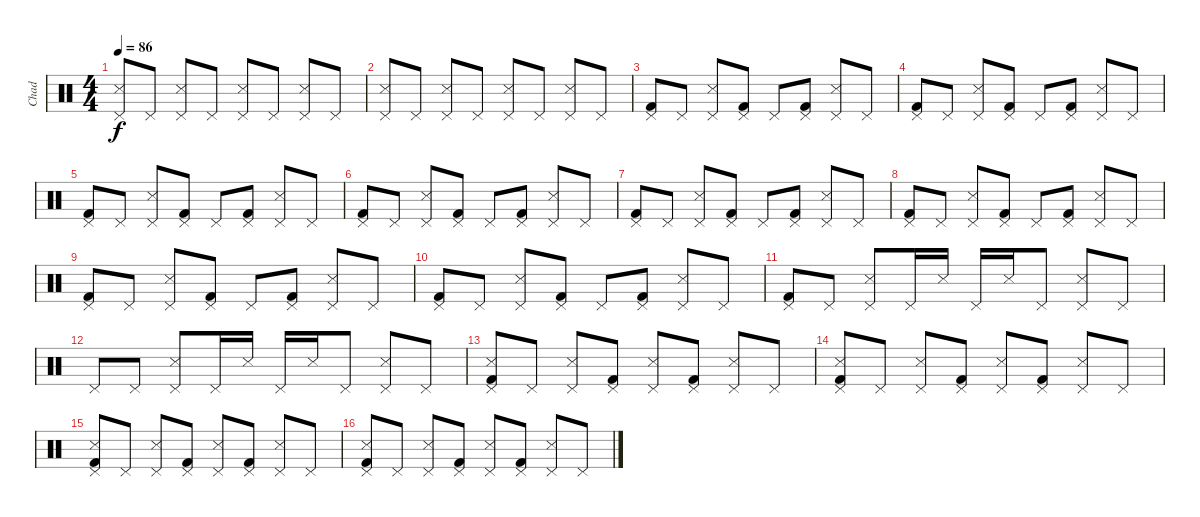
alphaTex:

\track ("Chad" "Chad") {instrument percussion}
\staff {score}
\articulation defaults
\ts (4 4)
\tempo 86
\clef neutral
\ks c
("Pedal Hi-Hat (hit)" "Metronome (hit)").8{dy f} "Pedal Hi-Hat (hit)".8 ("Pedal Hi-Hat (hit)" "Metronome (hit)").8 "Pedal Hi-Hat (hit)".8 ("Pedal Hi-Hat (hit)" "Metronome (hit)").8 "Pedal Hi-Hat (hit)".8 ("Pedal Hi-Hat (hit)" "Metronome (hit)").8 "Pedal Hi-Hat (hit)".8 |
("Pedal Hi-Hat (hit)" "Metronome (hit)").8 "Pedal Hi-Hat (hit)".8 ("Pedal Hi-Hat (hit)" "Metronome (hit)").8 "Pedal Hi-Hat (hit)".8 ("Pedal Hi-Hat (hit)" "Metronome (hit)").8 "Pedal Hi-Hat (hit)".8 ("Pedal Hi-Hat (hit)" "Metronome (hit)").8 "Pedal Hi-Hat (hit)".8 |
("Kick (hit) 2" "Pedal Hi-Hat (hit)").8 "Pedal Hi-Hat (hit)".8 ("Pedal Hi-Hat (hit)" "Metronome (hit)").8 ("Kick (hit) 2" "Pedal Hi-Hat (hit)").8 "Pedal Hi-Hat (hit)".8 ("Kick (hit) 2" "Pedal Hi-Hat (hit)").8 ("Pedal Hi-Hat (hit)" "Metronome (hit)").8 "Pedal Hi-Hat (hit)".8 |
("Kick (hit) 2" "Pedal Hi-Hat (hit)").8 "Pedal Hi-Hat (hit)".8 ("Pedal Hi-Hat (hit)" "Metronome (hit)").8 ("Kick (hit) 2" "Pedal Hi-Hat (hit)").8 "Pedal Hi-Hat (hit)".8 ("Kick (hit) 2" "Pedal Hi-Hat (hit)").8 ("Pedal Hi-Hat (hit)" "Metronome (hit)").8 "Pedal Hi-Hat (hit)".8 |
("Kick (hit) 2" "Pedal Hi-Hat (hit)").8 "Pedal Hi-Hat (hit)".8 ("Pedal Hi-Hat (hit)" "Metronome (hit)").8 ("Kick (hit) 2" "Pedal Hi-Hat (hit)").8 "Pedal Hi-Hat (hit)".8 ("Kick (hit) 2" "Pedal Hi-Hat (hit)").8 ("Pedal Hi-Hat (hit)" "Metronome (hit)").8 "Pedal Hi-Hat (hit)".8 |
("Kick (hit) 2" "Pedal Hi-Hat (hit)").8 "Pedal Hi-Hat (hit)".8 ("Pedal Hi-Hat (hit)" "Metronome (hit)").8 ("Kick (hit) 2" "Pedal Hi-Hat (hit)").8 "Pedal Hi-Hat (hit)".8 ("Kick (hit) 2" "Pedal Hi-Hat (hit)").8 ("Pedal Hi-Hat (hit)" "Metronome (hit)").8 "Pedal Hi-Hat (hit)".8 |
("Kick (hit) 2" "Pedal Hi-Hat (hit)").8 "Pedal Hi-Hat (hit)".8 ("Pedal Hi-Hat (hit)" "Metronome (hit)").8 ("Kick (hit) 2" "Pedal Hi-Hat (hit)").8 "Pedal Hi-Hat (hit)".8 ("Kick (hit) 2" "Pedal Hi-Hat (hit)").8 ("Pedal Hi-Hat (hit)" "Metronome (hit)").8 "Pedal Hi-Hat (hit)".8 |
("Kick (hit) 2" "Pedal Hi-Hat (hit)").8 "Pedal Hi-Hat (hit)".8 ("Pedal Hi-Hat (hit)" "Metronome (hit)").8 ("Kick (hit) 2" "Pedal Hi-Hat (hit)").8 "Pedal Hi-Hat (hit)".8 ("Kick (hit) 2" "Pedal Hi-Hat (hit)").8 ("Pedal Hi-Hat (hit)" "Metronome (hit)").8 "Pedal Hi-Hat (hit)".8 |
("Kick (hit) 2" "Pedal Hi-Hat (hit)").8 "Pedal Hi-Hat (hit)".8 ("Pedal Hi-Hat (hit)" "Metronome (hit)").8 ("Kick (hit) 2" "Pedal Hi-Hat (hit)").8 "Pedal Hi-Hat (hit)".8 ("Kick (hit) 2" "Pedal Hi-Hat (hit)").8 ("Pedal Hi-Hat (hit)" "Metronome (hit)").8 "Pedal Hi-Hat (hit)".8 |
("Kick (hit) 2" "Pedal Hi-Hat (hit)").8 "Pedal Hi-Hat (hit)".8 ("Pedal Hi-Hat (hit)" "Metronome (hit)").8 ("Kick (hit) 2" "Pedal Hi-Hat (hit)").8 "Pedal Hi-Hat (hit)".8 ("Kick (hit) 2" "Pedal Hi-Hat (hit)").8 ("Pedal Hi-Hat (hit)" "Metronome (hit)").8 "Pedal Hi-Hat (hit)".8 |
("Kick (hit) 2" "Pedal Hi-Hat (hit)").8 "Pedal Hi-Hat (hit)".8 ("Pedal Hi-Hat (hit)" "Metronome (hit)").8 "Pedal Hi-Hat (hit)".16 "Metronome (hit)".16 "Pedal Hi-Hat (hit)".16 "Metronome (hit)".16 "Pedal Hi-Hat (hit)".8 ("Pedal Hi-Hat (hit)" "Metronome (hit)").8 "Pedal Hi-Hat (hit)".8 |
"Pedal Hi-Hat (hit)".8 "Pedal Hi-Hat (hit)".8 ("Pedal Hi-Hat (hit)" "Metronome (hit)").8 "Pedal Hi-Hat (hit)".16 "Metronome (hit)".16 "Pedal Hi-Hat (hit)".16 "Metronome (hit)".16 "Pedal Hi-Hat (hit)".8 ("Pedal Hi-Hat (hit)" "Metronome (hit)").8 "Pedal Hi-Hat (hit)".8 |
("Kick (hit) 2" "Pedal Hi-Hat (hit)" "Metronome (hit)").8 "Pedal Hi-Hat (hit)".8 ("Pedal Hi-Hat (hit)" "Metronome (hit)").8 ("Kick (hit) 2" "Pedal Hi-Hat (hit)").8 ("Pedal Hi-Hat (hit)" "Metronome (hit)").8 ("Kick (hit) 2" "Pedal Hi-Hat (hit)").8 ("Pedal Hi-Hat (hit)" "Metronome (hit)").8 "Pedal Hi-Hat (hit)".8 |
("Kick (hit) 2" "Pedal Hi-Hat (hit)" "Metronome (hit)").8 "Pedal Hi-Hat (hit)".8 ("Pedal Hi-Hat (hit)" "Metronome (hit)").8 ("Kick (hit) 2" "Pedal Hi-Hat (hit)").8 ("Pedal Hi-Hat (hit)" "Metronome (hit)").8 ("Kick (hit) 2" "Pedal Hi-Hat (hit)").8 ("Pedal Hi-Hat (hit)" "Metronome (hit)").8 "Pedal Hi-Hat (hit)".8 |
("Kick (hit) 2" "Pedal Hi-Hat (hit)" "Metronome (hit)").8 "Pedal Hi-Hat (hit)".8 ("Pedal Hi-Hat (hit)" "Metronome (hit)").8 ("Kick (hit) 2" "Pedal Hi-Hat (hit)").8 ("Pedal Hi-Hat (hit)" "Metronome (hit)").8 ("Kick (hit) 2" "Pedal Hi-Hat (hit)").8 ("Pedal Hi-Hat (hit)" "Metronome (hit)").8 "Pedal Hi-Hat (hit)".8 |
("Kick (hit) 2" "Pedal Hi-Hat (hit)" "Metronome (hit)").8 "Pedal Hi-Hat (hit)".8 ("Pedal Hi-Hat (hit)" "Metronome (hit)").8 ("Kick (hit) 2" "Pedal Hi-Hat (hit)").8 ("Pedal Hi-Hat (hit)" "Metronome (hit)").8 ("Kick (hit) 2" "Pedal Hi-Hat (hit)").8 ("Pedal Hi-Hat (hit)" "Metronome (hit)").8 "Pedal Hi-Hat (hit)".8
